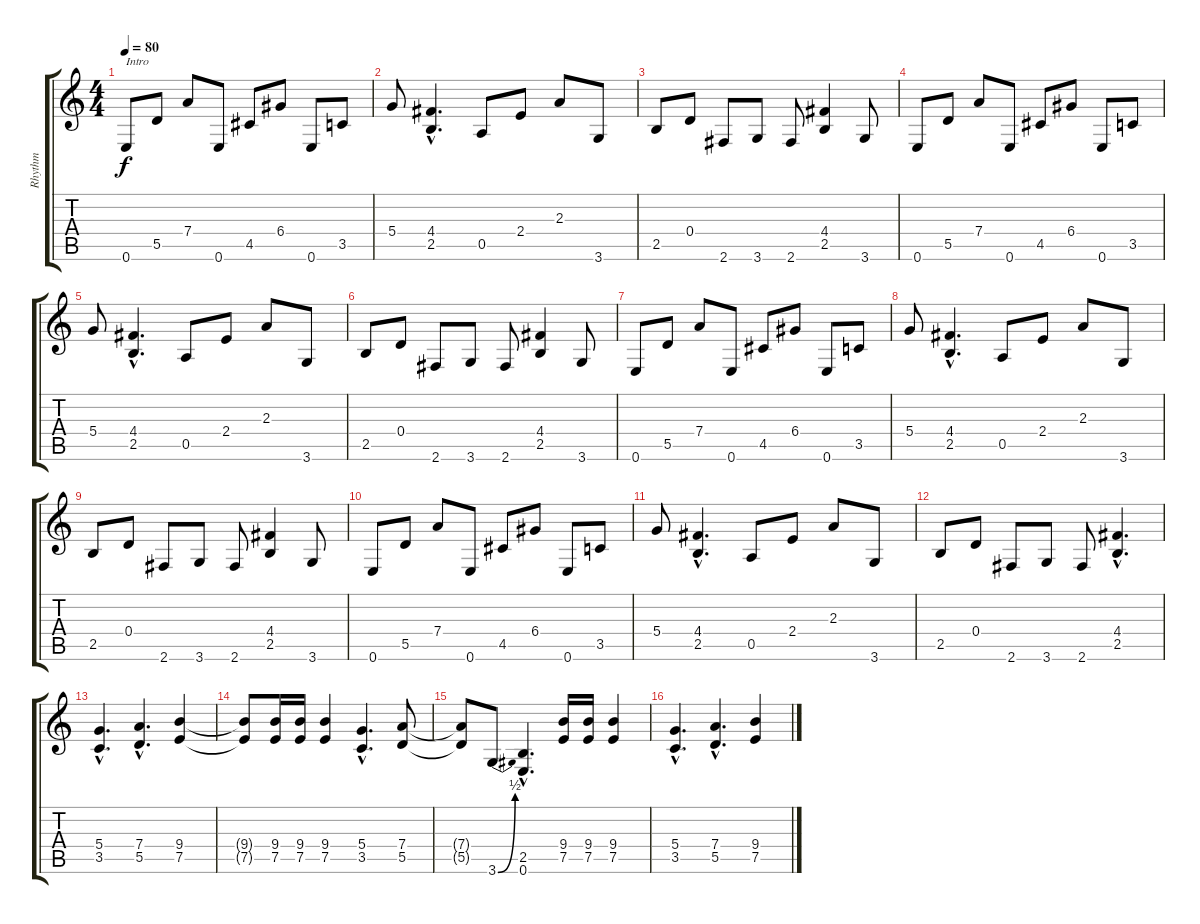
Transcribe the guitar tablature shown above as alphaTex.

\track ("Rhythm" "Rhythm") {instrument distortionguitar}
\staff {score tabs}
\tuning (E4 B3 G3 D3 A2 E2) {hide}
\ts (4 4)
\tempo 80
\clef g2
\ks c
0.6.8{txt "Intro" dy f instrument distortionguitar} 5.5.8 7.4.8 0.6.8 4.5.8 6.4.8 0.6.8 3.5.8 |
5.4.8 (4.4{hac} 2.5{hac}).4{d} 0.5.8 2.4.8 2.3.8 3.6.8 |
2.5.8 0.4.8 2.6.8 3.6.8 2.6.8 (4.4 2.5).4 3.6.8 |
0.6.8 5.5.8 7.4.8 0.6.8 4.5.8 6.4.8 0.6.8 3.5.8 |
5.4.8 (4.4{hac} 2.5{hac}).4{d} 0.5.8 2.4.8 2.3.8 3.6.8 |
2.5.8 0.4.8 2.6.8 3.6.8 2.6.8 (4.4 2.5).4 3.6.8 |
0.6.8 5.5.8 7.4.8 0.6.8 4.5.8 6.4.8 0.6.8 3.5.8 |
5.4.8 (4.4{hac} 2.5{hac}).4{d} 0.5.8 2.4.8 2.3.8 3.6.8 |
2.5.8 0.4.8 2.6.8 3.6.8 2.6.8 (4.4 2.5).4 3.6.8 |
0.6.8 5.5.8 7.4.8 0.6.8 4.5.8 6.4.8 0.6.8 3.5.8 |
5.4.8 (4.4{hac} 2.5{hac}).4{d} 0.5.8 2.4.8 2.3.8 3.6.8 |
2.5.8 0.4.8 2.6.8 3.6.8 2.6.8 (4.4{hac} 2.5{hac}).4{d} |
(5.4{hac} 3.5{hac}).4{d} (7.4{hac} 5.5{hac}).4{d} (9.4 7.5).4 |
(9.4{t} 7.5{t}).8 (9.4 7.5).16 (9.4 7.5).16 (9.4 7.5).4 (5.4{hac} 3.5{hac}).4{d} (7.4 5.5).8 |
(7.4{t} 5.5{t}).8 3.6{be (bend 0 0 60 2)}.8 (2.5{hac} 0.6{hac}).4{d} (9.4 7.5).16 (9.4 7.5).16 (9.4 7.5).4 |
(5.4{hac} 3.5{hac}).4{d} (7.4{hac} 5.5{hac}).4{d} (9.4 7.5).4
